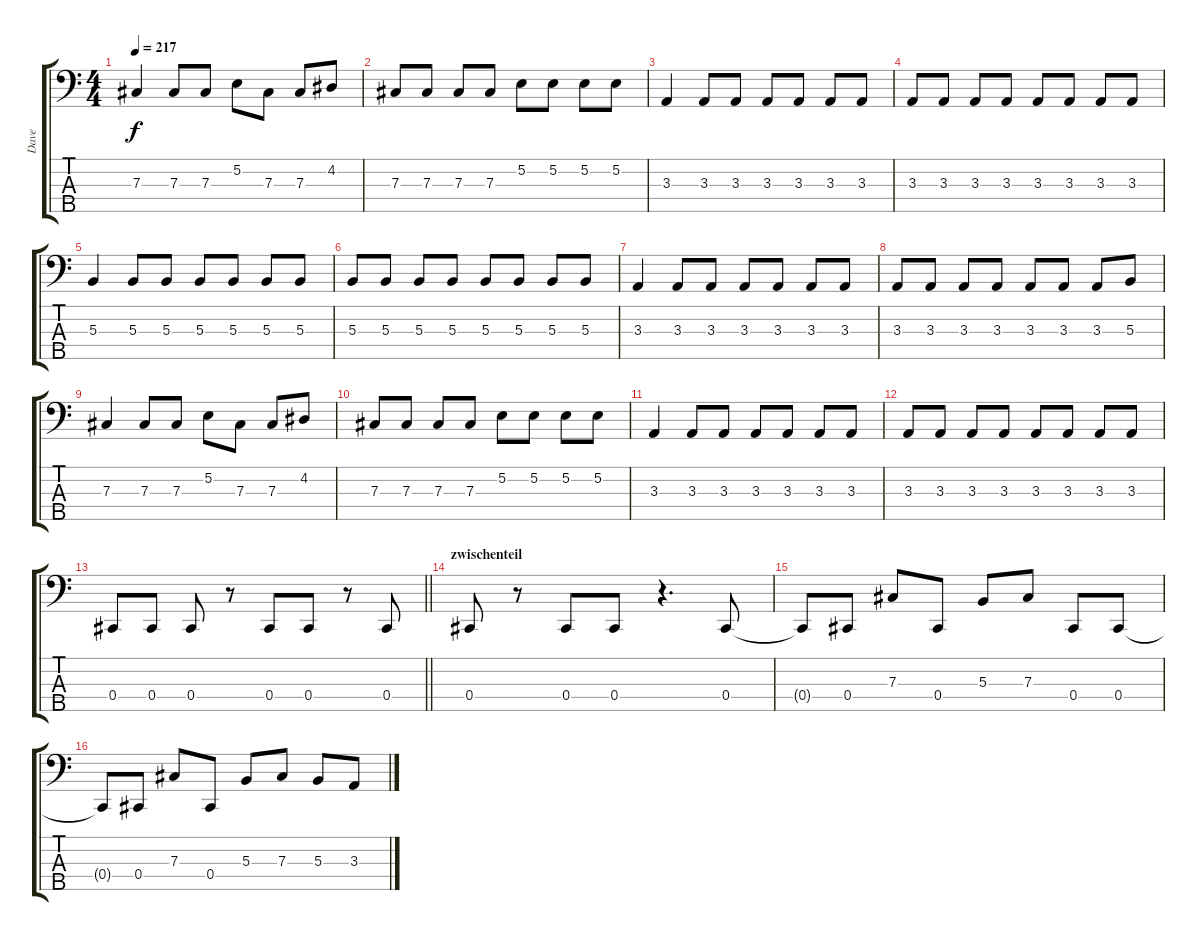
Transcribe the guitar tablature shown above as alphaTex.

\track ("Dave" "Dave") {instrument electricbasspick}
\staff {score tabs}
\tuning (E2 B1 Gb1 Db1 B0) {hide}
\ts (4 4)
\tempo 217
\clef f4
\ks c
7.3.4{dy f} 7.3.8 7.3.8 5.2.8 7.3.8 7.3.8 4.2.8 |
7.3.8 7.3.8 7.3.8 7.3.8 5.2.8 5.2.8 5.2.8 5.2.8 |
3.3.4 3.3.8 3.3.8 3.3.8 3.3.8 3.3.8 3.3.8 |
3.3.8 3.3.8 3.3.8 3.3.8 3.3.8 3.3.8 3.3.8 3.3.8 |
5.3.4 5.3.8 5.3.8 5.3.8 5.3.8 5.3.8 5.3.8 |
5.3.8 5.3.8 5.3.8 5.3.8 5.3.8 5.3.8 5.3.8 5.3.8 |
3.3.4 3.3.8 3.3.8 3.3.8 3.3.8 3.3.8 3.3.8 |
3.3.8 3.3.8 3.3.8 3.3.8 3.3.8 3.3.8 3.3.8 5.3.8 |
7.3.4 7.3.8 7.3.8 5.2.8 7.3.8 7.3.8 4.2.8 |
7.3.8 7.3.8 7.3.8 7.3.8 5.2.8 5.2.8 5.2.8 5.2.8 |
3.3.4 3.3.8 3.3.8 3.3.8 3.3.8 3.3.8 3.3.8 |
3.3.8 3.3.8 3.3.8 3.3.8 3.3.8 3.3.8 3.3.8 3.3.8 |
\barLineRight lightlight
0.4.8 0.4.8 0.4.8 r.8 0.4.8 0.4.8 r.8 0.4.8 |
\section ("" "zwischenteil")
0.4.8 r.8 0.4.8 0.4.8 r.4{d} 0.4.8 |
0.4{t}.8 0.4.8 7.3.8 0.4.8 5.3.8 7.3.8 0.4.8 0.4.8 |
0.4{t}.8 0.4.8 7.3.8 0.4.8 5.3.8 7.3.8 5.3.8 3.3.8
